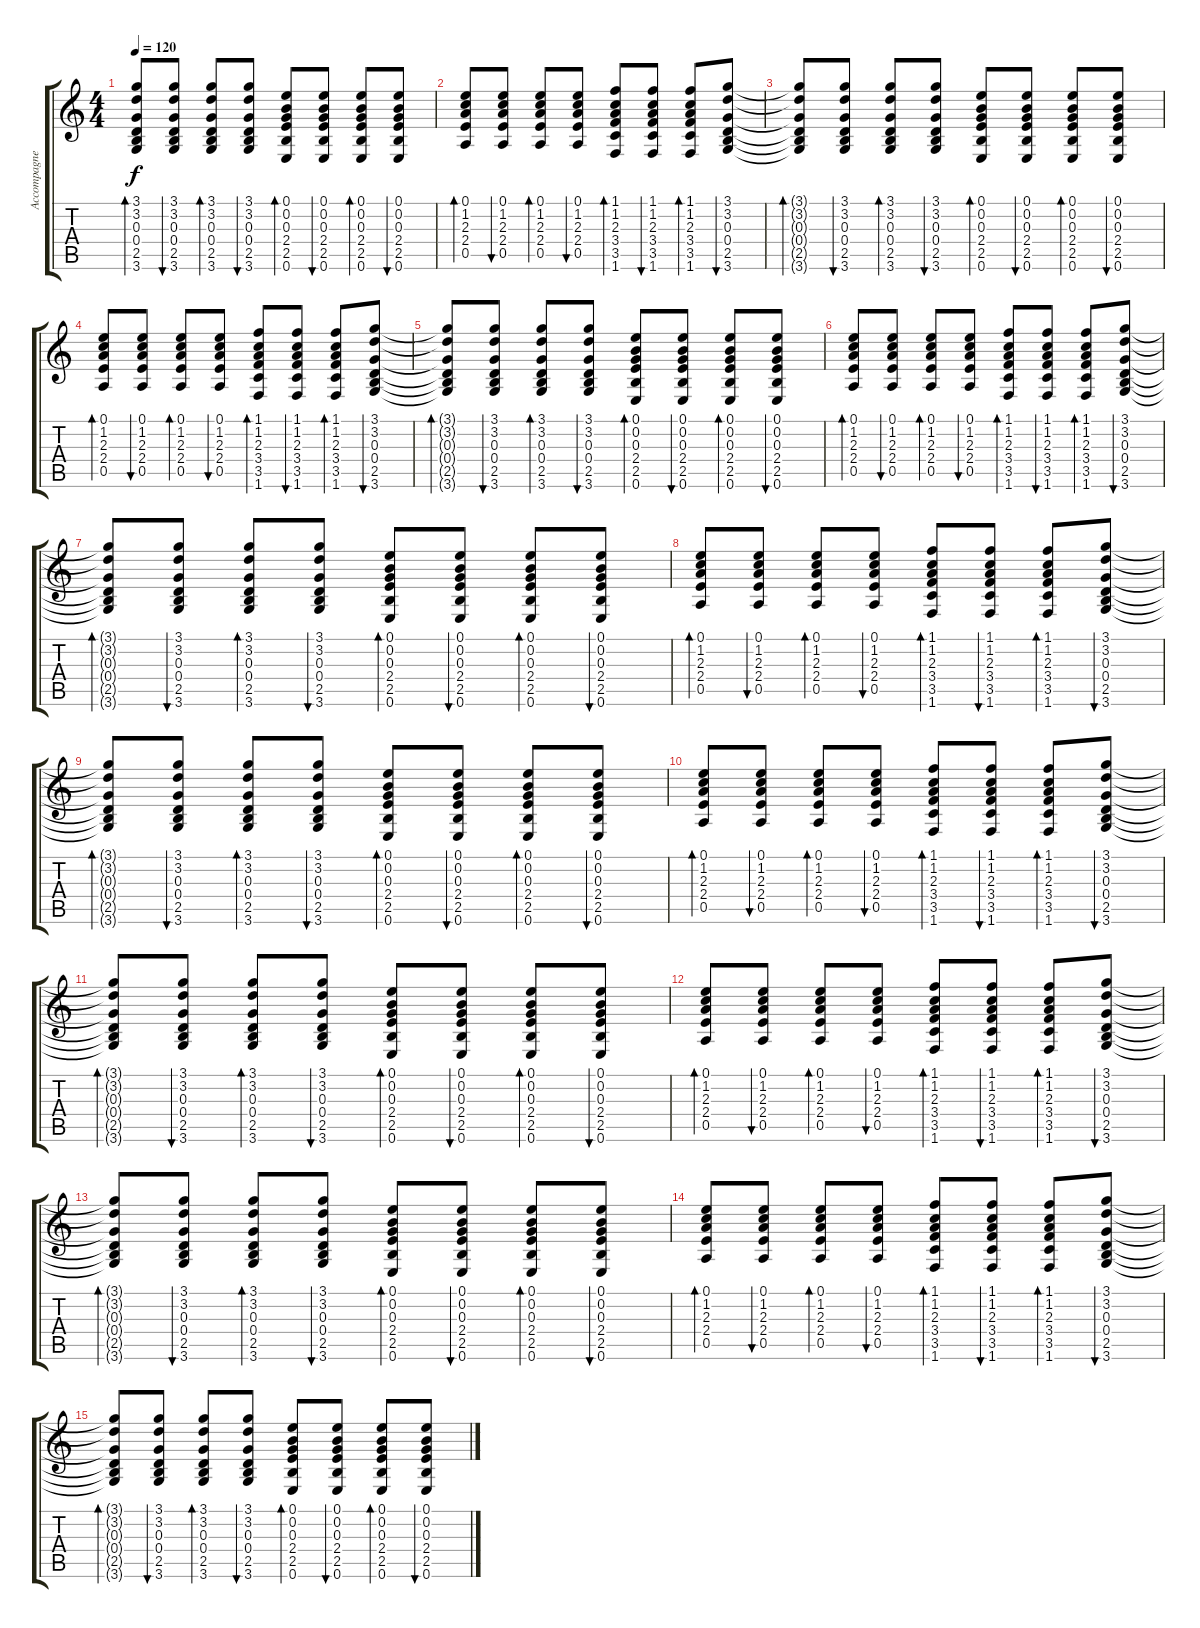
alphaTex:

\track ("Accompagnement" "Accompagne") {instrument acousticguitarnylon}
\staff {score tabs}
\tuning (E4 B3 G3 D3 A2 E2) {hide}
\ts (4 4)
\tempo 120
\clef g2
\ks c
(3.1{t} 3.2{t} 0.3{t} 0.4{t} 2.5{t} 3.6{t}).8{bd 60 dy f} (3.1 3.2 0.3 0.4 2.5 3.6).8{bu 60} (3.1 3.2 0.3 0.4 2.5 3.6).8{bd 60} (3.1 3.2 0.3 0.4 2.5 3.6).8{bu 60} (0.1 0.2 0.3 2.4 2.5 0.6).8{bd 60} (0.1 0.2 0.3 2.4 2.5 0.6).8{bu 60} (0.1 0.2 0.3 2.4 2.5 0.6).8{bd 60} (0.1 0.2 0.3 2.4 2.5 0.6).8{bu 60} |
(0.1 1.2 2.3 2.4 0.5).8{bd 60} (0.1 1.2 2.3 2.4 0.5).8{bu 60} (0.1 1.2 2.3 2.4 0.5).8{bd 60} (0.1 1.2 2.3 2.4 0.5).8{bu 60} (1.1 1.2 2.3 3.4 3.5 1.6).8{bd 60} (1.1 1.2 2.3 3.4 3.5 1.6).8{bu 60} (1.1 1.2 2.3 3.4 3.5 1.6).8{bd 60} (3.1 3.2 0.3 0.4 2.5 3.6).8{bu 60} |
(3.1{t} 3.2{t} 0.3{t} 0.4{t} 2.5{t} 3.6{t}).8{bd 60} (3.1 3.2 0.3 0.4 2.5 3.6).8{bu 60} (3.1 3.2 0.3 0.4 2.5 3.6).8{bd 60} (3.1 3.2 0.3 0.4 2.5 3.6).8{bu 60} (0.1 0.2 0.3 2.4 2.5 0.6).8{bd 60} (0.1 0.2 0.3 2.4 2.5 0.6).8{bu 60} (0.1 0.2 0.3 2.4 2.5 0.6).8{bd 60} (0.1 0.2 0.3 2.4 2.5 0.6).8{bu 60} |
(0.1 1.2 2.3 2.4 0.5).8{bd 60} (0.1 1.2 2.3 2.4 0.5).8{bu 60} (0.1 1.2 2.3 2.4 0.5).8{bd 60} (0.1 1.2 2.3 2.4 0.5).8{bu 60} (1.1 1.2 2.3 3.4 3.5 1.6).8{bd 60} (1.1 1.2 2.3 3.4 3.5 1.6).8{bu 60} (1.1 1.2 2.3 3.4 3.5 1.6).8{bd 60} (3.1 3.2 0.3 0.4 2.5 3.6).8{bu 60} |
(3.1{t} 3.2{t} 0.3{t} 0.4{t} 2.5{t} 3.6{t}).8{bd 60} (3.1 3.2 0.3 0.4 2.5 3.6).8{bu 60} (3.1 3.2 0.3 0.4 2.5 3.6).8{bd 60} (3.1 3.2 0.3 0.4 2.5 3.6).8{bu 60} (0.1 0.2 0.3 2.4 2.5 0.6).8{bd 60} (0.1 0.2 0.3 2.4 2.5 0.6).8{bu 60} (0.1 0.2 0.3 2.4 2.5 0.6).8{bd 60} (0.1 0.2 0.3 2.4 2.5 0.6).8{bu 60} |
(0.1 1.2 2.3 2.4 0.5).8{bd 60} (0.1 1.2 2.3 2.4 0.5).8{bu 60} (0.1 1.2 2.3 2.4 0.5).8{bd 60} (0.1 1.2 2.3 2.4 0.5).8{bu 60} (1.1 1.2 2.3 3.4 3.5 1.6).8{bd 60} (1.1 1.2 2.3 3.4 3.5 1.6).8{bu 60} (1.1 1.2 2.3 3.4 3.5 1.6).8{bd 60} (3.1 3.2 0.3 0.4 2.5 3.6).8{bu 60} |
(3.1{t} 3.2{t} 0.3{t} 0.4{t} 2.5{t} 3.6{t}).8{bd 60} (3.1 3.2 0.3 0.4 2.5 3.6).8{bu 60} (3.1 3.2 0.3 0.4 2.5 3.6).8{bd 60} (3.1 3.2 0.3 0.4 2.5 3.6).8{bu 60} (0.1 0.2 0.3 2.4 2.5 0.6).8{bd 60} (0.1 0.2 0.3 2.4 2.5 0.6).8{bu 60} (0.1 0.2 0.3 2.4 2.5 0.6).8{bd 60} (0.1 0.2 0.3 2.4 2.5 0.6).8{bu 60} |
(0.1 1.2 2.3 2.4 0.5).8{bd 60} (0.1 1.2 2.3 2.4 0.5).8{bu 60} (0.1 1.2 2.3 2.4 0.5).8{bd 60} (0.1 1.2 2.3 2.4 0.5).8{bu 60} (1.1 1.2 2.3 3.4 3.5 1.6).8{bd 60} (1.1 1.2 2.3 3.4 3.5 1.6).8{bu 60} (1.1 1.2 2.3 3.4 3.5 1.6).8{bd 60} (3.1 3.2 0.3 0.4 2.5 3.6).8{bu 60} |
(3.1{t} 3.2{t} 0.3{t} 0.4{t} 2.5{t} 3.6{t}).8{bd 60} (3.1 3.2 0.3 0.4 2.5 3.6).8{bu 60} (3.1 3.2 0.3 0.4 2.5 3.6).8{bd 60} (3.1 3.2 0.3 0.4 2.5 3.6).8{bu 60} (0.1 0.2 0.3 2.4 2.5 0.6).8{bd 60} (0.1 0.2 0.3 2.4 2.5 0.6).8{bu 60} (0.1 0.2 0.3 2.4 2.5 0.6).8{bd 60} (0.1 0.2 0.3 2.4 2.5 0.6).8{bu 60} |
(0.1 1.2 2.3 2.4 0.5).8{bd 60} (0.1 1.2 2.3 2.4 0.5).8{bu 60} (0.1 1.2 2.3 2.4 0.5).8{bd 60} (0.1 1.2 2.3 2.4 0.5).8{bu 60} (1.1 1.2 2.3 3.4 3.5 1.6).8{bd 60} (1.1 1.2 2.3 3.4 3.5 1.6).8{bu 60} (1.1 1.2 2.3 3.4 3.5 1.6).8{bd 60} (3.1 3.2 0.3 0.4 2.5 3.6).8{bu 60} |
(3.1{t} 3.2{t} 0.3{t} 0.4{t} 2.5{t} 3.6{t}).8{bd 60} (3.1 3.2 0.3 0.4 2.5 3.6).8{bu 60} (3.1 3.2 0.3 0.4 2.5 3.6).8{bd 60} (3.1 3.2 0.3 0.4 2.5 3.6).8{bu 60} (0.1 0.2 0.3 2.4 2.5 0.6).8{bd 60} (0.1 0.2 0.3 2.4 2.5 0.6).8{bu 60} (0.1 0.2 0.3 2.4 2.5 0.6).8{bd 60} (0.1 0.2 0.3 2.4 2.5 0.6).8{bu 60} |
(0.1 1.2 2.3 2.4 0.5).8{bd 60} (0.1 1.2 2.3 2.4 0.5).8{bu 60} (0.1 1.2 2.3 2.4 0.5).8{bd 60} (0.1 1.2 2.3 2.4 0.5).8{bu 60} (1.1 1.2 2.3 3.4 3.5 1.6).8{bd 60} (1.1 1.2 2.3 3.4 3.5 1.6).8{bu 60} (1.1 1.2 2.3 3.4 3.5 1.6).8{bd 60} (3.1 3.2 0.3 0.4 2.5 3.6).8{bu 60} |
(3.1{t} 3.2{t} 0.3{t} 0.4{t} 2.5{t} 3.6{t}).8{bd 60} (3.1 3.2 0.3 0.4 2.5 3.6).8{bu 60} (3.1 3.2 0.3 0.4 2.5 3.6).8{bd 60} (3.1 3.2 0.3 0.4 2.5 3.6).8{bu 60} (0.1 0.2 0.3 2.4 2.5 0.6).8{bd 60} (0.1 0.2 0.3 2.4 2.5 0.6).8{bu 60} (0.1 0.2 0.3 2.4 2.5 0.6).8{bd 60} (0.1 0.2 0.3 2.4 2.5 0.6).8{bu 60} |
(0.1 1.2 2.3 2.4 0.5).8{bd 60} (0.1 1.2 2.3 2.4 0.5).8{bu 60} (0.1 1.2 2.3 2.4 0.5).8{bd 60} (0.1 1.2 2.3 2.4 0.5).8{bu 60} (1.1 1.2 2.3 3.4 3.5 1.6).8{bd 60} (1.1 1.2 2.3 3.4 3.5 1.6).8{bu 60} (1.1 1.2 2.3 3.4 3.5 1.6).8{bd 60} (3.1 3.2 0.3 0.4 2.5 3.6).8{bu 60} |
(3.1{t} 3.2{t} 0.3{t} 0.4{t} 2.5{t} 3.6{t}).8{bd 60} (3.1 3.2 0.3 0.4 2.5 3.6).8{bu 60} (3.1 3.2 0.3 0.4 2.5 3.6).8{bd 60} (3.1 3.2 0.3 0.4 2.5 3.6).8{bu 60} (0.1 0.2 0.3 2.4 2.5 0.6).8{bd 60} (0.1 0.2 0.3 2.4 2.5 0.6).8{bu 60} (0.1 0.2 0.3 2.4 2.5 0.6).8{bd 60} (0.1 0.2 0.3 2.4 2.5 0.6).8{bu 60}
